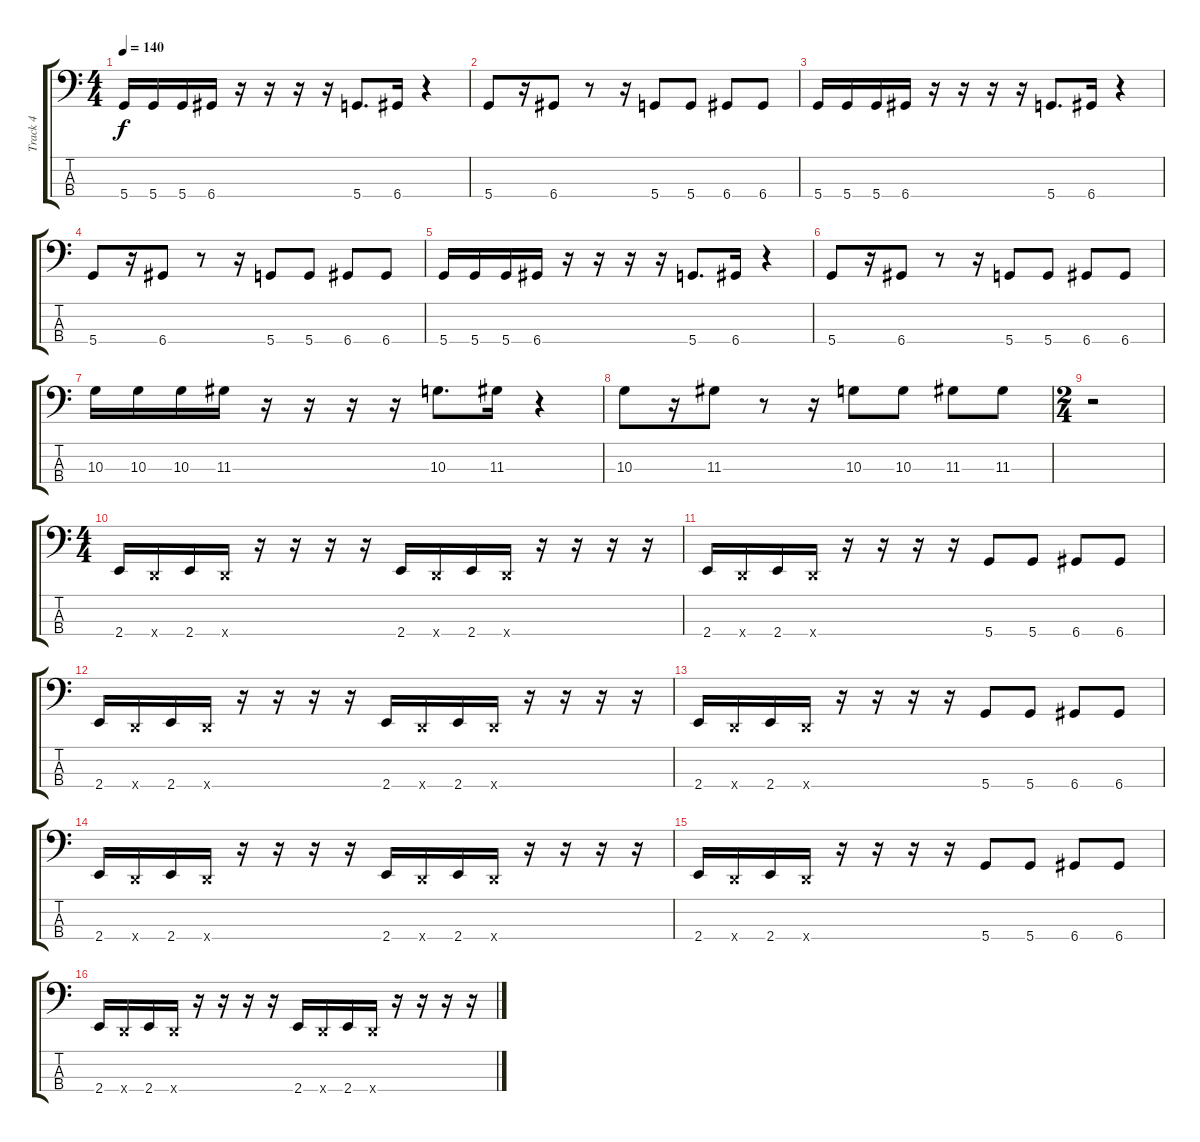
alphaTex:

\track ("Track 4" "Track 4") {instrument slapbass1}
\staff {score tabs}
\tuning (G2 D2 A1 D1) {hide}
\ts (4 4)
\tempo 140
\clef f4
\ks c
5.4.16{dy f instrument slapbass1} 5.4.16 5.4.16 6.4.16 r.16 r.16 r.16 r.16 5.4.8{d} 6.4.16 r.4 |
5.4.8 r.16 6.4.8 r.8 r.16 5.4.8 5.4.8 6.4.8 6.4.8 |
5.4.16 5.4.16 5.4.16 6.4.16 r.16 r.16 r.16 r.16 5.4.8{d} 6.4.16 r.4 |
5.4.8 r.16 6.4.8 r.8 r.16 5.4.8 5.4.8 6.4.8 6.4.8 |
5.4.16 5.4.16 5.4.16 6.4.16 r.16 r.16 r.16 r.16 5.4.8{d} 6.4.16 r.4 |
5.4.8 r.16 6.4.8 r.8 r.16 5.4.8 5.4.8 6.4.8 6.4.8 |
10.3.16 10.3.16 10.3.16 11.3.16 r.16 r.16 r.16 r.16 10.3.8{d} 11.3.16 r.4 |
10.3.8 r.16 11.3.8 r.8 r.16 10.3.8 10.3.8 11.3.8 11.3.8 |
\ts (2 4)
r.2 |
\ts (4 4)
2.4.16 0.4{x}.16 2.4.16 0.4{x}.16 r.16 r.16 r.16 r.16 2.4.16 0.4{x}.16 2.4.16 0.4{x}.16 r.16 r.16 r.16 r.16 |
2.4.16 0.4{x}.16 2.4.16 0.4{x}.16 r.16 r.16 r.16 r.16 5.4.8 5.4.8 6.4.8 6.4.8 |
2.4.16 0.4{x}.16 2.4.16 0.4{x}.16 r.16 r.16 r.16 r.16 2.4.16 0.4{x}.16 2.4.16 0.4{x}.16 r.16 r.16 r.16 r.16 |
2.4.16 0.4{x}.16 2.4.16 0.4{x}.16 r.16 r.16 r.16 r.16 5.4.8 5.4.8 6.4.8 6.4.8 |
2.4.16 0.4{x}.16 2.4.16 0.4{x}.16 r.16 r.16 r.16 r.16 2.4.16 0.4{x}.16 2.4.16 0.4{x}.16 r.16 r.16 r.16 r.16 |
2.4.16 0.4{x}.16 2.4.16 0.4{x}.16 r.16 r.16 r.16 r.16 5.4.8 5.4.8 6.4.8 6.4.8 |
2.4.16 0.4{x}.16 2.4.16 0.4{x}.16 r.16 r.16 r.16 r.16 2.4.16 0.4{x}.16 2.4.16 0.4{x}.16 r.16 r.16 r.16 r.16
